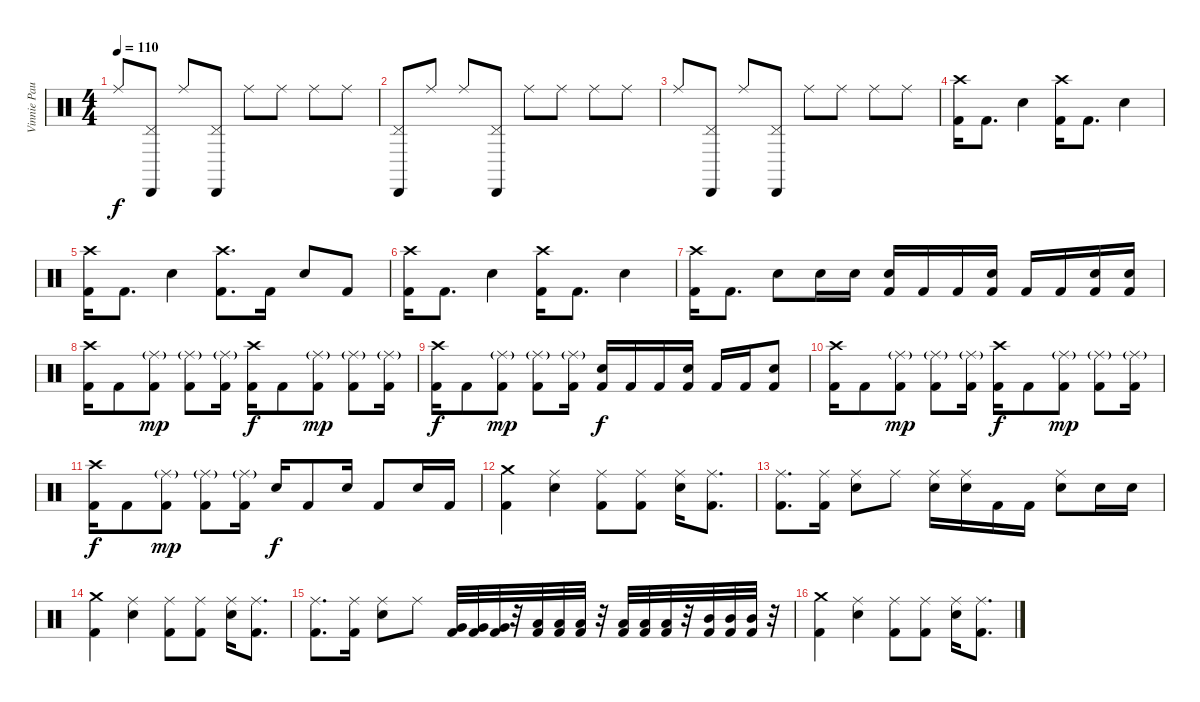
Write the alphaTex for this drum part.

\track ("Vinnie Paul" "Vinnie Pau") {instrument percussion}
\staff {score}
\articulation defaults
\ts (4 4)
\tempo 110
\clef neutral
\ks c "Ride (middle)".8{dy f}
("Cabasa (hit)" "Pedal Hi-Hat (hit)").8 "Ride (middle)".8 ("Cabasa (hit)" "Pedal Hi-Hat (hit)").8 "Ride (middle)".8 "Ride (middle)".8 "Ride (middle)".8 "Ride (middle)".8 |
("Cabasa (hit)" "Pedal Hi-Hat (hit)").8 "Ride (middle)".8 "Ride (middle)".8 ("Cabasa (hit)" "Pedal Hi-Hat (hit)").8 "Ride (middle)".8 "Ride (middle)".8 "Ride (middle)".8 "Ride (middle)".8 |
"Ride (middle)".8 ("Cabasa (hit)" "Pedal Hi-Hat (hit)").8 "Ride (middle)".8 ("Cabasa (hit)" "Pedal Hi-Hat (hit)").8 "Ride (middle)".8 "Ride (middle)".8 "Ride (middle)".8 "Ride (middle)".8 |
("Crash high (hit)" "Kick (hit) 2").16 "Kick (hit) 2".8{d} "Electric Snare (hit)".4 ("Crash high (hit)" "Kick (hit) 2").16 "Kick (hit) 2".8{d} "Electric Snare (hit)".4 |
("Crash high (hit)" "Kick (hit) 2").16 "Kick (hit) 2".8{d} "Electric Snare (hit)".4 ("Crash high (hit)" "Kick (hit) 2").8{d} "Kick (hit) 2".16 "Electric Snare (hit)".8 "Kick (hit) 2".8 |
("Crash high (hit)" "Kick (hit) 2").16 "Kick (hit) 2".8{d} "Electric Snare (hit)".4 ("Crash high (hit)" "Kick (hit) 2").16 "Kick (hit) 2".8{d} "Electric Snare (hit)".4 |
("Crash high (hit)" "Kick (hit) 2").16 "Kick (hit) 2".8{d} "Electric Snare (hit)".8 "Electric Snare (hit)".16 "Electric Snare (hit)".16 ("Electric Snare (hit)" "Kick (hit) 2").16 "Kick (hit) 2".16 "Kick (hit) 2".16 ("Electric Snare (hit)" "Kick (hit) 2").16 "Kick (hit) 2".16 "Kick (hit) 2".16 ("Electric Snare (hit)" "Kick (hit) 2").16 ("Electric Snare (hit)" "Kick (hit) 2").16 |
("Crash high (hit)" "Kick (hit) 2").16 "Kick (hit) 2".8 ("Ride (middle)"{g} "Kick (hit) 2").8{dy mp} ("Ride (middle)"{g} "Kick (hit) 2").8 ("Ride (middle)"{g} "Kick (hit) 2").16 ("Crash high (hit)" "Kick (hit) 2").16{dy f} "Kick (hit) 2".8 ("Ride (middle)"{g} "Kick (hit) 2").8{dy mp} ("Ride (middle)"{g} "Kick (hit) 2").8 ("Ride (middle)"{g} "Kick (hit) 2").16 |
("Crash high (hit)" "Kick (hit) 2").16{dy f} "Kick (hit) 2".8 ("Ride (middle)"{g} "Kick (hit) 2").8{dy mp} ("Ride (middle)"{g} "Kick (hit) 2").8 ("Ride (middle)"{g} "Kick (hit) 2").16 ("Electric Snare (hit)" "Kick (hit) 2").16{dy f} "Kick (hit) 2".16 "Kick (hit) 2".16 ("Electric Snare (hit)" "Kick (hit) 2").16 "Kick (hit) 2".16 "Kick (hit) 2".16 ("Electric Snare (hit)" "Kick (hit) 2").8 |
("Crash high (hit)" "Kick (hit) 2").16 "Kick (hit) 2".8 ("Ride (middle)"{g} "Kick (hit) 2").8{dy mp} ("Ride (middle)"{g} "Kick (hit) 2").8 ("Ride (middle)"{g} "Kick (hit) 2").16 ("Crash high (hit)" "Kick (hit) 2").16{dy f} "Kick (hit) 2".8 ("Ride (middle)"{g} "Kick (hit) 2").8{dy mp} ("Ride (middle)"{g} "Kick (hit) 2").8 ("Ride (middle)"{g} "Kick (hit) 2").16 |
("Crash high (hit)" "Kick (hit) 2").16{dy f} "Kick (hit) 2".8 ("Ride (middle)"{g} "Kick (hit) 2").8{dy mp} ("Ride (middle)"{g} "Kick (hit) 2").8 ("Ride (middle)"{g} "Kick (hit) 2").16 "Electric Snare (hit)".16{dy f} "Kick (hit) 2".8 "Electric Snare (hit)".16 "Kick (hit) 2".8 "Electric Snare (hit)".16 "Kick (hit) 2".16 |
("Crash medium (hit)" "Kick (hit) 2").4 ("Electric Snare (hit)" "Ride (middle)").4 ("Ride (middle)" "Kick (hit) 2").8 ("Ride (middle)" "Kick (hit) 2").8 ("Electric Snare (hit)" "Ride (middle)").16 ("Ride (middle)" "Kick (hit) 2").8{d} |
("Ride (middle)" "Kick (hit) 2").8{d} ("Ride (middle)" "Kick (hit) 2").16 ("Electric Snare (hit)" "Ride (middle)").8 "Ride (middle)".8 ("Electric Snare (hit)" "Ride (middle)").16 ("Electric Snare (hit)" "Ride (middle)").16 "Kick (hit) 2".16 "Kick (hit) 2".16 ("Electric Snare (hit)" "Ride (middle)").8 "Electric Snare (hit)".16 "Electric Snare (hit)".16 |
("Crash medium (hit)" "Kick (hit) 2").4 ("Electric Snare (hit)" "Ride (middle)").4 ("Ride (middle)" "Kick (hit) 2").8 ("Ride (middle)" "Kick (hit) 2").8 ("Electric Snare (hit)" "Ride (middle)").16 ("Ride (middle)" "Kick (hit) 2").8{d} |
("Ride (middle)" "Kick (hit) 2").8{d} ("Ride (middle)" "Kick (hit) 2").16 ("Electric Snare (hit)" "Ride (middle)").8 "Ride (middle)".8 ("Very Low Tom (hit)" "Kick (hit) 2").32 ("Very Low Tom (hit)" "Kick (hit) 2").32 ("Very Low Tom (hit)" "Kick (hit) 2").32 r.32 ("Low Tom (hit)" "Kick (hit) 2").32 ("Low Tom (hit)" "Kick (hit) 2").32 ("Low Tom (hit)" "Kick (hit) 2").32 r.32 ("Low Tom (hit)" "Kick (hit) 2").32 ("Low Tom (hit)" "Kick (hit) 2").32 ("Low Tom (hit)" "Kick (hit) 2").32 r.32 ("Mid Tom (hit)" "Kick (hit) 2").32 ("Mid Tom (hit)" "Kick (hit) 2").32 ("Mid Tom (hit)" "Kick (hit) 2").32 r.32 |
("Crash medium (hit)" "Kick (hit) 2").4 ("Electric Snare (hit)" "Ride (middle)").4 ("Ride (middle)" "Kick (hit) 2").8 ("Ride (middle)" "Kick (hit) 2").8 ("Electric Snare (hit)" "Ride (middle)").16 ("Ride (middle)" "Kick (hit) 2").8{d}
